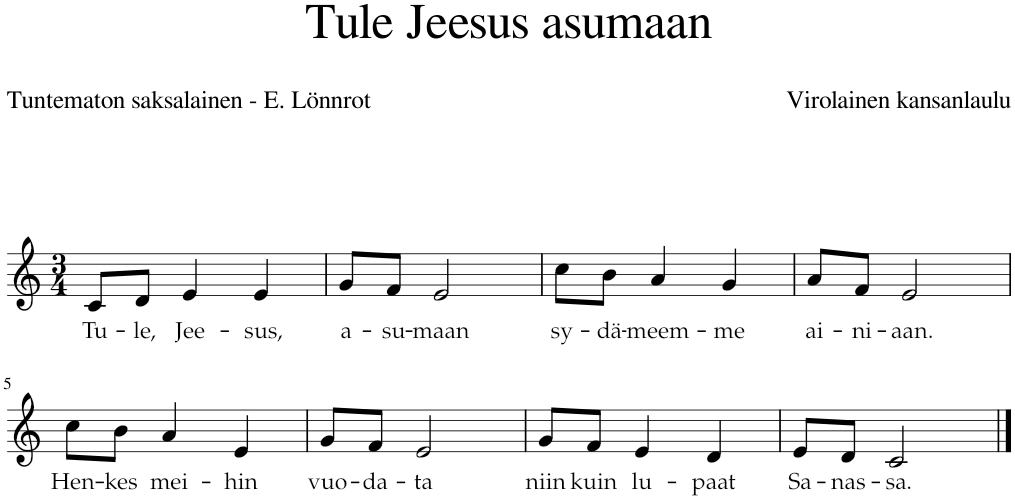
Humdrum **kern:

**kern	**text
*part1	*part1
*staff1	*staff1
*I"Staff	*
*clefG2	*
*k[]	*
*M3/4	*
=1	=1
!	!LO:LY:b
8c/L	Tu-
!	!LO:LY:b
8d/J	-le,
!	!LO:LY:b
4e/	Jee-
!	!LO:LY:b
4e/	-sus,
=2	=2
!	!LO:LY:b
8g/L	a-
!	!LO:LY:b
8f/J	-su-
!	!LO:LY:b
2e/	-maan
=3	=3
!	!LO:LY:b
8cc\L	sy-
!	!LO:LY:b
8b\J	-dä-
!	!LO:LY:b
4a/	-meem-
!	!LO:LY:b
4g/	-me
=4	=4
!	!LO:LY:b
8a/L	ai-
!	!LO:LY:b
8f/J	-ni-
!	!LO:LY:b
2e/	-aan.
!!LO:LB:g=z
=5	=5
!	!LO:LY:b
8cc\L	Hen-
!	!LO:LY:b
8b\J	-kes
!	!LO:LY:b
4a/	mei-
!	!LO:LY:b
4e/	-hin
=6	=6
!	!LO:LY:b
8g/L	vuo-
!	!LO:LY:b
8f/J	-da-
!	!LO:LY:b
2e/	-ta
=7	=7
!	!LO:LY:b
8g/L	niin
!	!LO:LY:b
8f/J	kuin
!	!LO:LY:b
4e/	lu-
!	!LO:LY:b
4d/	-paat
=8	=8
!	!LO:LY:b
8e/L	Sa-
!	!LO:LY:b
8d/J	-nas-
!	!LO:LY:b
2c/	-sa.
==	==
*-	*-
